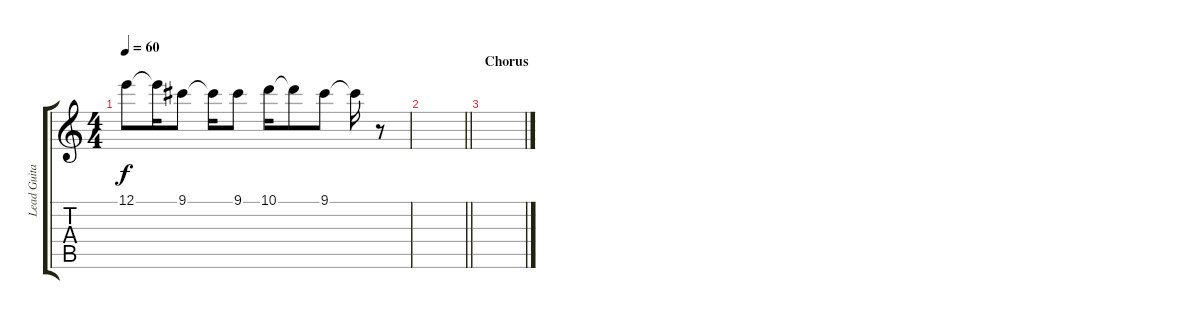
\track ("Lead Guitar" "Lead Guita") {instrument acousticguitarnylon}
\staff {score tabs}
\tuning (E4 B3 G3 D3 A2 E2) {hide}
\ts (4 4)
\tempo 60
\clef g2
\ks c
12.1.8{dy f} 12.1{t}.16 9.1.8 9.1{t}.16 9.1.8 10.1.16 10.1{t}.8 9.1.8 9.1{t}.16 r.8 |
\barLineRight lightlight
|
\section ("" "Chorus")
